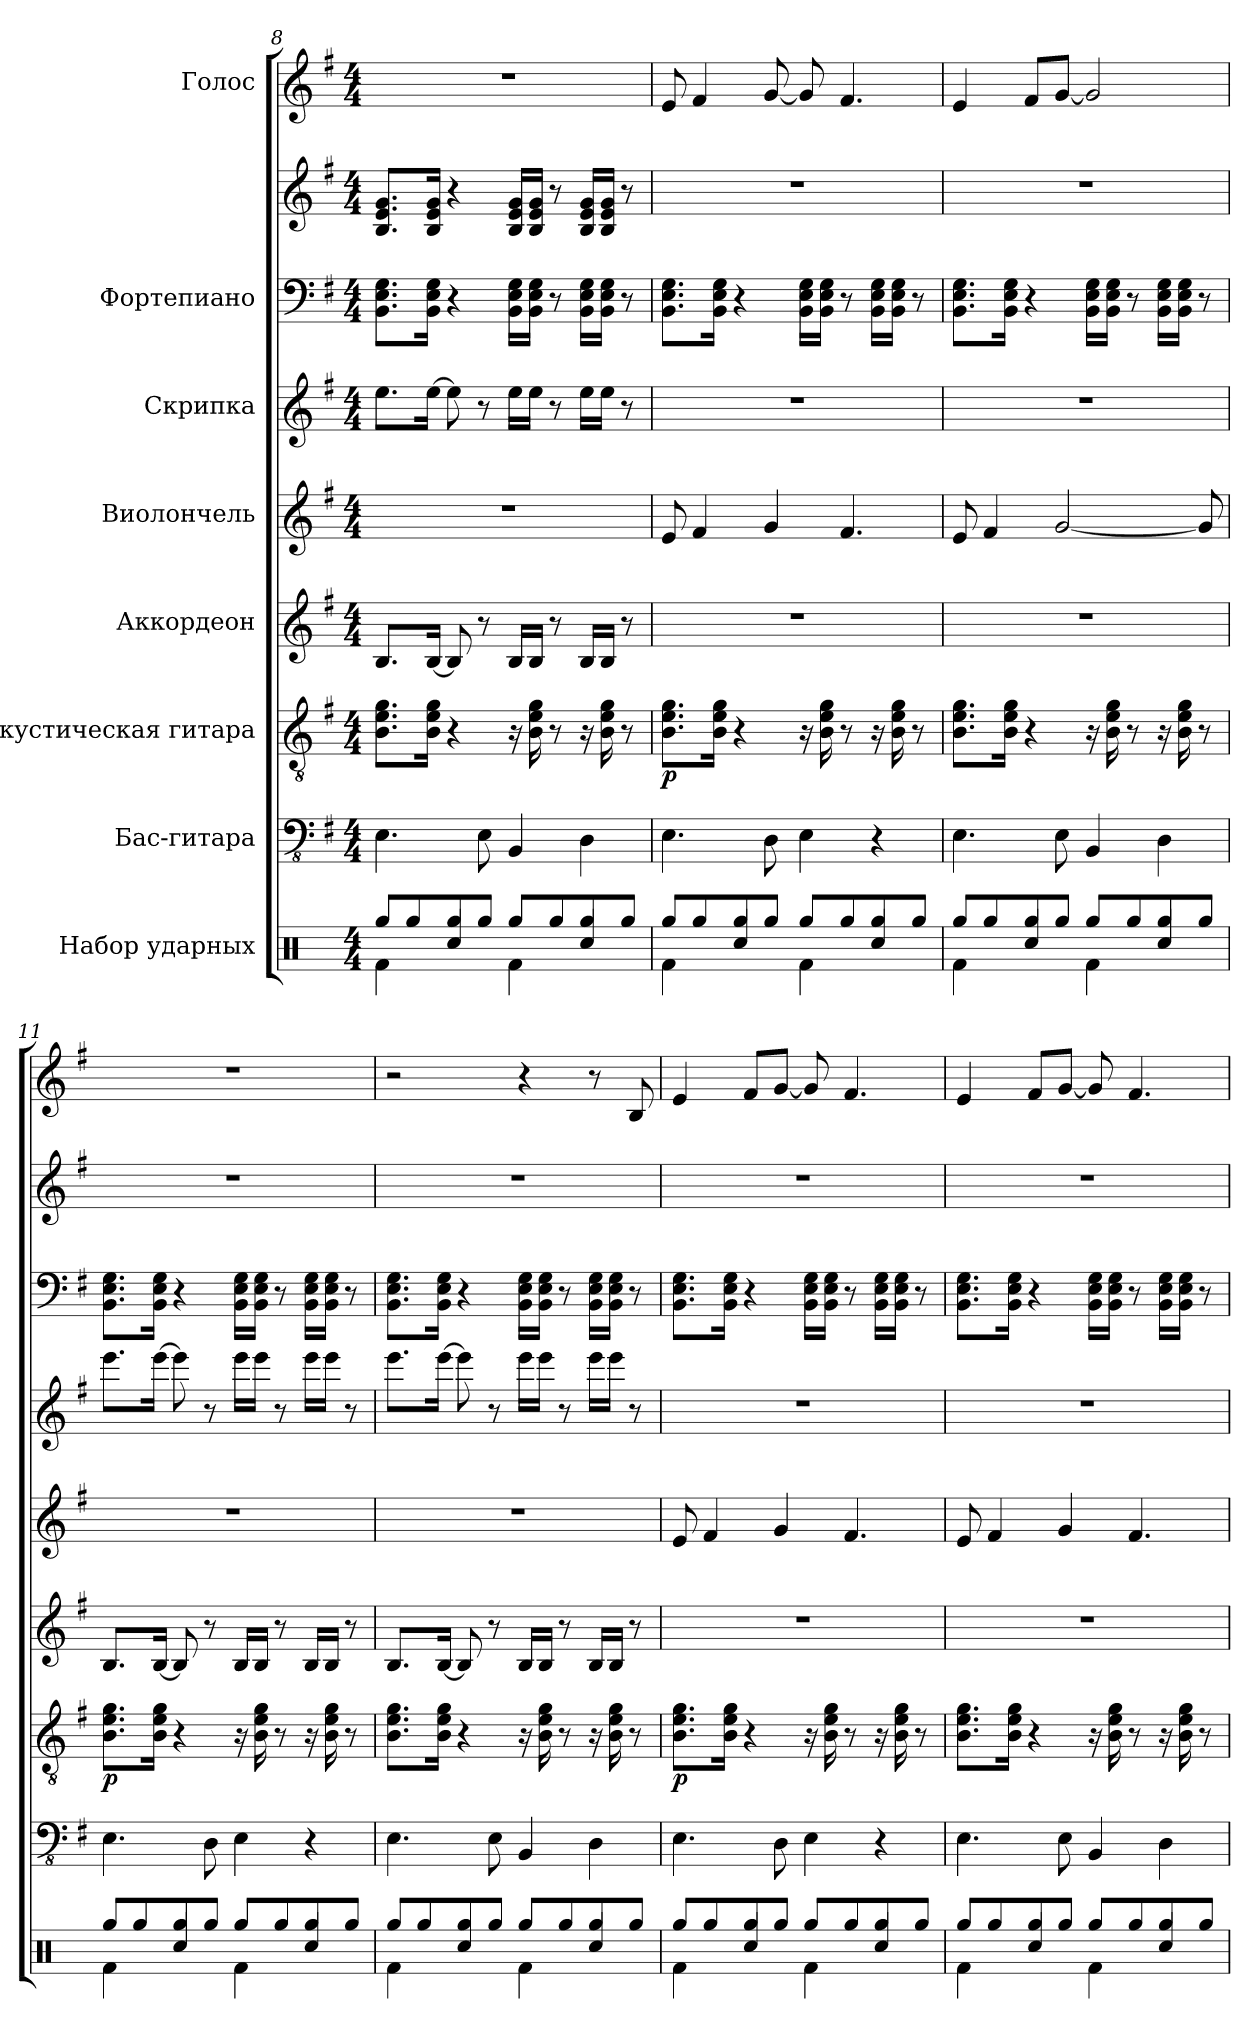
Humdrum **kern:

**kern	**kern	**kern	**dynam	**kern	**kern	**kern	**kern	**kern	**kern
*part8	*part7	*part6	*part6	*part5	*part4	*part3	*part2	*part2	*part1
*staff9	*staff8	*staff7	*staff7	*staff6	*staff5	*staff4	*staff3	*staff2	*staff1
*I"Набор ударных	*I"Бас-гитара	*I"Акустическая гитара	*	*I"Аккордеон	*I"Виолончель	*I"Скрипка	*I"Фортепиано	*	*I"Голос
*clefX	*clefFv4	*clefGv2	*	*clefG2	*clefG2	*clefG2	*clefF4	*clefG2	*clefG2
*k[]	*k[f#]	*k[f#]	*	*k[f#]	*k[f#]	*k[f#]	*k[f#]	*k[f#]	*k[f#]
*M4/4	*M4/4	*M4/4	*	*M4/4	*M4/4	*M4/4	*M4/4	*M4/4	*M4/4
=8	=8	=8	=8	=8	=8	=8	=8	=8	=8
*^	*	*	*	*	*	*	*	*	*
8Rgg/L	4Rf\	4.EE\	8.B\ 8.e\ 8.g\L	.	8.B/L	1r	8.ee\L	8.BB\ 8.E\ 8.G\L	8.B/ 8.e/ 8.g/L	1r
8Rgg/	.	.	.	.	.	.	.	.	.	.
.	.	.	16B\ 16e\ 16g\Jk	.	[16B/Jk	.	[16ee\Jk	16BB\ 16E\ 16G\Jk	16B/ 16e/ 16g/Jk	.
8Rgg/	4Rcc/	.	4r	.	8B/]	.	8ee\]	4r	4r	.
8Rgg/J	.	8EE\	.	.	8r	.	8r	.	.	.
8Rgg/L	4Rf\	4BBB/	16r	.	16B/LL	.	16ee\LL	16BB\ 16E\ 16G\LL	16B/ 16e/ 16g/LL	.
.	.	.	16B\ 16e\ 16g\	.	16B/JJ	.	16ee\JJ	16BB\ 16E\ 16G\JJ	16B/ 16e/ 16g/JJ	.
8Rgg/	.	.	8r	.	8r	.	8r	8r	8r	.
8Rgg/	4Rcc/	4DD\	16r	.	16B/LL	.	16ee\LL	16BB\ 16E\ 16G\LL	16B/ 16e/ 16g/LL	.
.	.	.	16B\ 16e\ 16g\	.	16B/JJ	.	16ee\JJ	16BB\ 16E\ 16G\JJ	16B/ 16e/ 16g/JJ	.
8Rgg/J	.	.	8r	.	8r	.	8r	8r	8r	.
!!LO:PB:g=z
=9	=9	=9	=9	=9	=9	=9	=9	=9	=9	=9
!	!	!	!	!LO:DY:b	!	!	!	!	!	!
8Rgg/L	4Rf\	4.EE\	8.B\ 8.e\ 8.g\L	p	1r	8e/	1r	8.BB\ 8.E\ 8.G\L	1r	8e/
8Rgg/	.	.	.	.	.	4f#/	.	.	.	4f#/
.	.	.	16B\ 16e\ 16g\Jk	.	.	.	.	16BB\ 16E\ 16G\Jk	.	.
8Rgg/	4Rcc/	.	4r	.	.	.	.	4r	.	.
8Rgg/J	.	8DD\	.	.	.	4g/	.	.	.	[8g/
8Rgg/L	4Rf\	4EE\	16r	.	.	.	.	16BB\ 16E\ 16G\LL	.	8g/]
.	.	.	16B\ 16e\ 16g\	.	.	.	.	16BB\ 16E\ 16G\JJ	.	.
8Rgg/	.	.	8r	.	.	4.f#/	.	8r	.	4.f#/
8Rgg/	4Rcc/	4r	16r	.	.	.	.	16BB\ 16E\ 16G\LL	.	.
.	.	.	16B\ 16e\ 16g\	.	.	.	.	16BB\ 16E\ 16G\JJ	.	.
8Rgg/J	.	.	8r	.	.	.	.	8r	.	.
=10	=10	=10	=10	=10	=10	=10	=10	=10	=10	=10
8Rgg/L	4Rf\	4.EE\	8.B\ 8.e\ 8.g\L	.	1r	8e/	1r	8.BB\ 8.E\ 8.G\L	1r	4e/
8Rgg/	.	.	.	.	.	4f#/	.	.	.	.
.	.	.	16B\ 16e\ 16g\Jk	.	.	.	.	16BB\ 16E\ 16G\Jk	.	.
8Rgg/	4Rcc/	.	4r	.	.	.	.	4r	.	8f#/L
8Rgg/J	.	8EE\	.	.	.	[2g/	.	.	.	[8g/J
8Rgg/L	4Rf\	4BBB/	16r	.	.	.	.	16BB\ 16E\ 16G\LL	.	2g/]
.	.	.	16B\ 16e\ 16g\	.	.	.	.	16BB\ 16E\ 16G\JJ	.	.
8Rgg/	.	.	8r	.	.	.	.	8r	.	.
8Rgg/	4Rcc/	4DD\	16r	.	.	.	.	16BB\ 16E\ 16G\LL	.	.
.	.	.	16B\ 16e\ 16g\	.	.	.	.	16BB\ 16E\ 16G\JJ	.	.
8Rgg/J	.	.	8r	.	.	8g/]	.	8r	.	.
=11	=11	=11	=11	=11	=11	=11	=11	=11	=11	=11
!	!	!	!	!LO:DY:b	!	!	!	!	!	!
8Rgg/L	4Rf\	4.EE\	8.B\ 8.e\ 8.g\L	p	8.B/L	1r	8.eee\L	8.BB\ 8.E\ 8.G\L	1r	1r
8Rgg/	.	.	.	.	.	.	.	.	.	.
.	.	.	16B\ 16e\ 16g\Jk	.	[16B/Jk	.	[16eee\Jk	16BB\ 16E\ 16G\Jk	.	.
8Rgg/	4Rcc/	.	4r	.	8B/]	.	8eee\]	4r	.	.
8Rgg/J	.	8DD\	.	.	8r	.	8r	.	.	.
8Rgg/L	4Rf\	4EE\	16r	.	16B/LL	.	16eee\LL	16BB\ 16E\ 16G\LL	.	.
.	.	.	16B\ 16e\ 16g\	.	16B/JJ	.	16eee\JJ	16BB\ 16E\ 16G\JJ	.	.
8Rgg/	.	.	8r	.	8r	.	8r	8r	.	.
8Rgg/	4Rcc/	4r	16r	.	16B/LL	.	16eee\LL	16BB\ 16E\ 16G\LL	.	.
.	.	.	16B\ 16e\ 16g\	.	16B/JJ	.	16eee\JJ	16BB\ 16E\ 16G\JJ	.	.
8Rgg/J	.	.	8r	.	8r	.	8r	8r	.	.
!!LO:PB:g=z
=12	=12	=12	=12	=12	=12	=12	=12	=12	=12	=12
8Rgg/L	4Rf\	4.EE\	8.B\ 8.e\ 8.g\L	.	8.B/L	1r	8.eee\L	8.BB\ 8.E\ 8.G\L	1r	2r
8Rgg/	.	.	.	.	.	.	.	.	.	.
.	.	.	16B\ 16e\ 16g\Jk	.	[16B/Jk	.	[16eee\Jk	16BB\ 16E\ 16G\Jk	.	.
8Rgg/	4Rcc/	.	4r	.	8B/]	.	8eee\]	4r	.	.
8Rgg/J	.	8EE\	.	.	8r	.	8r	.	.	.
8Rgg/L	4Rf\	4BBB/	16r	.	16B/LL	.	16eee\LL	16BB\ 16E\ 16G\LL	.	4r
.	.	.	16B\ 16e\ 16g\	.	16B/JJ	.	16eee\JJ	16BB\ 16E\ 16G\JJ	.	.
8Rgg/	.	.	8r	.	8r	.	8r	8r	.	.
8Rgg/	4Rcc/	4DD\	16r	.	16B/LL	.	16eee\LL	16BB\ 16E\ 16G\LL	.	8r
.	.	.	16B\ 16e\ 16g\	.	16B/JJ	.	16eee\JJ	16BB\ 16E\ 16G\JJ	.	.
8Rgg/J	.	.	8r	.	8r	.	8r	8r	.	8B/
=13	=13	=13	=13	=13	=13	=13	=13	=13	=13	=13
!	!	!	!	!LO:DY:b	!	!	!	!	!	!
8Rgg/L	4Rf\	4.EE\	8.B\ 8.e\ 8.g\L	p	1r	8e/	1r	8.BB\ 8.E\ 8.G\L	1r	4e/
8Rgg/	.	.	.	.	.	4f#/	.	.	.	.
.	.	.	16B\ 16e\ 16g\Jk	.	.	.	.	16BB\ 16E\ 16G\Jk	.	.
8Rgg/	4Rcc/	.	4r	.	.	.	.	4r	.	8f#/L
8Rgg/J	.	8DD\	.	.	.	4g/	.	.	.	[8g/J
8Rgg/L	4Rf\	4EE\	16r	.	.	.	.	16BB\ 16E\ 16G\LL	.	8g/]
.	.	.	16B\ 16e\ 16g\	.	.	.	.	16BB\ 16E\ 16G\JJ	.	.
8Rgg/	.	.	8r	.	.	4.f#/	.	8r	.	4.f#/
8Rgg/	4Rcc/	4r	16r	.	.	.	.	16BB\ 16E\ 16G\LL	.	.
.	.	.	16B\ 16e\ 16g\	.	.	.	.	16BB\ 16E\ 16G\JJ	.	.
8Rgg/J	.	.	8r	.	.	.	.	8r	.	.
=14	=14	=14	=14	=14	=14	=14	=14	=14	=14	=14
8Rgg/L	4Rf\	4.EE\	8.B\ 8.e\ 8.g\L	.	1r	8e/	1r	8.BB\ 8.E\ 8.G\L	1r	4e/
8Rgg/	.	.	.	.	.	4f#/	.	.	.	.
.	.	.	16B\ 16e\ 16g\Jk	.	.	.	.	16BB\ 16E\ 16G\Jk	.	.
8Rgg/	4Rcc/	.	4r	.	.	.	.	4r	.	8f#/L
8Rgg/J	.	8EE\	.	.	.	4g/	.	.	.	[8g/J
8Rgg/L	4Rf\	4BBB/	16r	.	.	.	.	16BB\ 16E\ 16G\LL	.	8g/]
.	.	.	16B\ 16e\ 16g\	.	.	.	.	16BB\ 16E\ 16G\JJ	.	.
8Rgg/	.	.	8r	.	.	4.f#/	.	8r	.	4.f#/
8Rgg/	4Rcc/	4DD\	16r	.	.	.	.	16BB\ 16E\ 16G\LL	.	.
.	.	.	16B\ 16e\ 16g\	.	.	.	.	16BB\ 16E\ 16G\JJ	.	.
8Rgg/J	.	.	8r	.	.	.	.	8r	.	.
*v	*v	*	*	*	*	*	*	*	*	*
=	=	=	=	=	=	=	=	=	=
*-	*-	*-	*-	*-	*-	*-	*-	*-	*-
